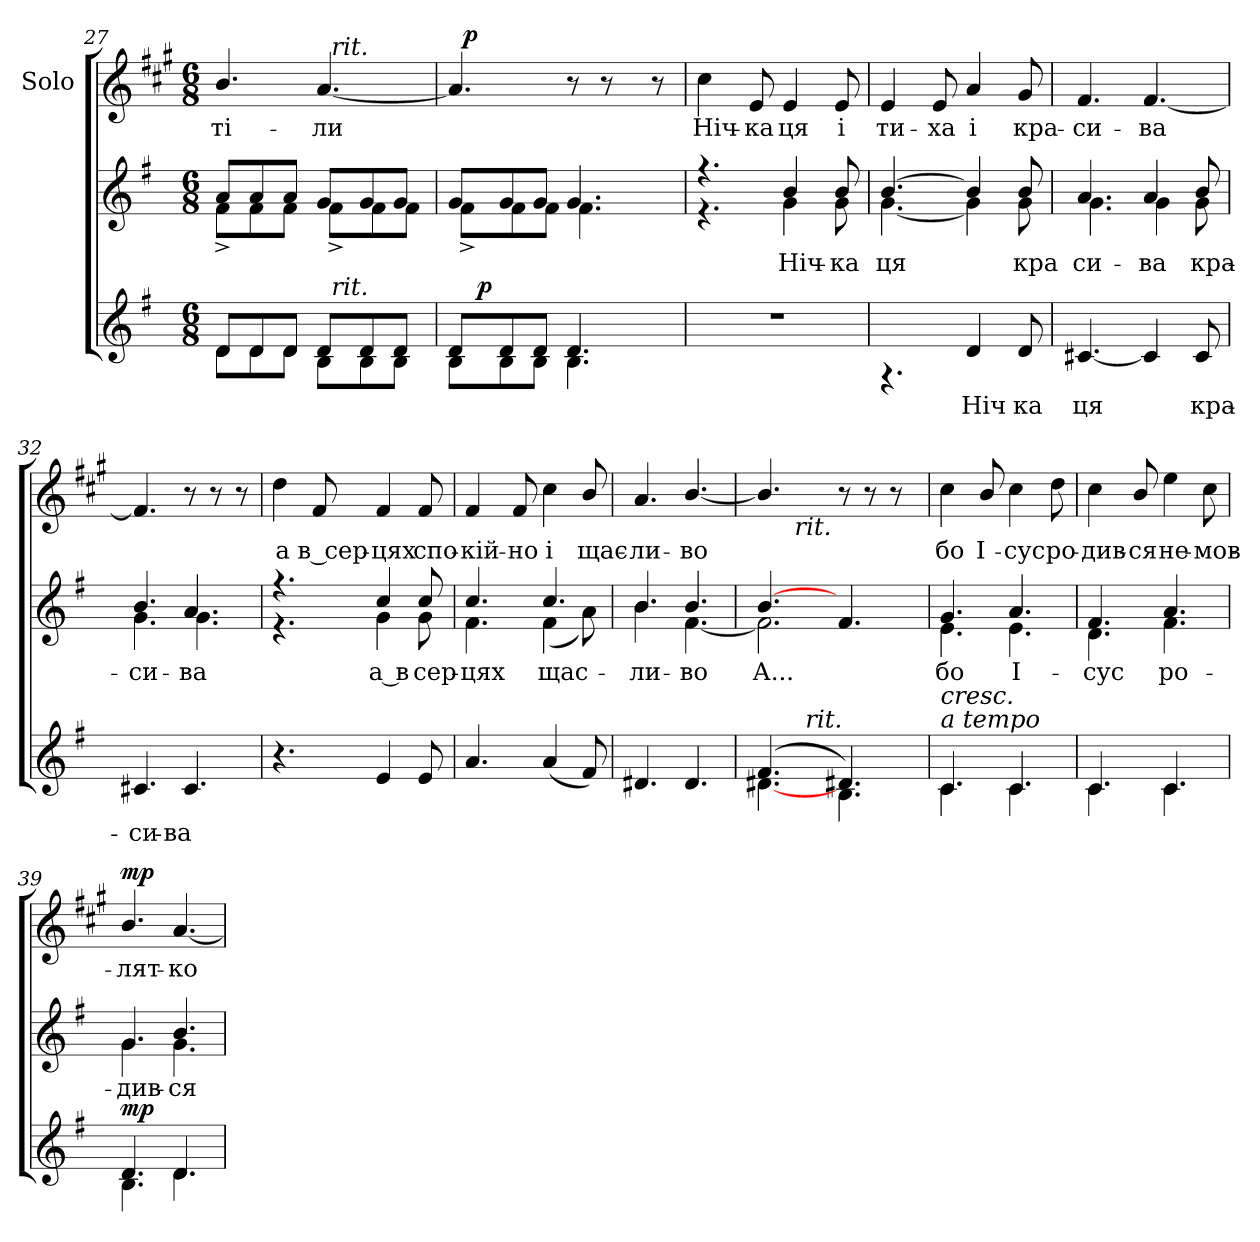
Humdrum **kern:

**kern	**text	**dynam	**kern	**text	**kern	**text	**dynam
*part3	*part3	*part3	*part2	*part2	*part1	*part1	*part1
*staff3	*staff3	*staff3	*staff2	*staff2	*staff1	*staff1	*staff1
*	*	*	*	*	*I"Solo	*	*
*clefG2	*	*	*clefG2	*	*clefG2	*	*
*	*	*	*	*	*ITrd1c2	*	*
*k[f#]	*	*	*k[f#]	*	*k[f#]	*	*
*e:	*	*	*e:	*	*e:	*	*
*M6/8	*	*	*M6/8	*	*M6/8	*	*
=27	=27	=27	=27	=27	=27	=27	=27
*^	*	*	*^	*	*	*	*
!	!	!	!	!	!	!	!	!LO:LY:b	!
*	*^	*	*	*	*	*	*^	*	*
8d/L	8d\L	4ryy	.	.	8a/L	8f#^>\L	.	4.a/	4ryy	-ті-	.
8d/	8d\	.	.	.	8a/	8f#\	.	.	.	.	.
8d/J	8d\J	8ryy	.	.	8a/J	8f#\J	.	.	8ryy	.	.
!	!	!	!	!	!	!	!	!	!	!LO:LY:b	!
8d/L	8B\L	32ryy	.	.	8g/L	8f#^>\L	.	[4.g/	32ryy	-ли	.
!	!	!	!	!	!	!	!	!	!LO:TX:a:i:t=rit.	!	!
!	!	!LO:TX:a:i:t=rit.	!	!	!	!	!	!	!	!	!
.	.	4ryy	.	.	.	.	.	.	4ryy	.	.
8d/	8B\	.	.	.	8g/	8f#\	.	.	.	.	.
8d/J	8B\J	.	.	.	8g/J	8f#\J	.	.	.	.	.
.	.	16.ryy	.	.	.	.	.	.	16.ryy	.	.
=28	=28	=28	=28	=28	=28	=28	=28	=28	=28	=28	=28
8d/L	8B\L	16ryy	.	.	8g/L	8f#^>\L	.	4.g/]	32ryy	.	.
!	!	!	!	!	!	!	!	!	!	!	!LO:DY:a
.	.	.	.	.	.	.	.	.	2ryy	.	p
!	!	!	!	!LO:DY:a	!	!	!	!	!	!	!
.	.	2ryy	.	p	.	.	.	.	.	.	.
8d/	8B\	.	.	.	8g/	8f#\	.	.	.	.	.
8d/J	8B\J	.	.	.	8g/J	8f#\J	.	.	.	.	.
4.d/	4.B\	.	.	.	4.g/	4.f#\	.	8r	.	.	.
.	.	.	.	.	.	.	.	8r	.	.	.
.	.	.	.	.	.	.	.	.	8..ryy	.	.
.	.	8.ryy	.	.	.	.	.	.	.	.	.
.	.	.	.	.	.	.	.	8r	.	.	.
*v	*v	*v	*	*	*	*	*	*v	*v	*	*
!!LO:PB:g=z
=29	=29	=29	=29	=29	=29	=29	=29	=29
*^	*	*	*	*	*	*^	*	*
*	*^	*	*	*	*	*	*	*	*	*
!	!	!	!	!	!	!	!	!	!	!LO:LY:b	!
*v	*v	*v	*	*	*	*	*	*v	*v	*	*
2.r	.	.	4.r	4.r	.	4b\	Ніч-	.
!	!	!	!	!	!	!	!LO:LY:b	!
.	.	.	.	.	.	8d/	-ка	.
!	!	!	!	!	!LO:LY:b	!	!	!
!	!	!	!	!	!	!	!LO:LY:b	!
.	.	.	4b/	4g\	Ніч-	4d/	ця	.
!	!	!	!	!	!LO:LY:b	!	!	!
!	!	!	!	!	!	!	!LO:LY:b	!
.	.	.	8b/	8g\	-ка	8d/	і	.
=30	=30	=30	=30	=30	=30	=30	=30	=30
!	!	!	!	!	!LO:LY:b	!	!	!
!	!	!	!	!	!	!	!LO:LY:b	!
4.rF	.	.	[>4.b/	[<4.g\	ця	4d/	ти-	.
!	!	!	!	!	!	!	!LO:LY:b	!
.	.	.	.	.	.	8d/	-ха	.
!	!LO:LY:b	!	!	!	!	!	!	!
!	!	!	!	!	!	!	!LO:LY:b	!
4d/	Ніч	.	4b/]	4g\]	.	4g/	і	.
!	!LO:LY:b	!	!	!	!	!	!	!
!	!	!	!	!	!LO:LY:b	!	!	!
!	!	!	!	!	!	!	!LO:LY:b	!
8d/	ка	.	8b/	8g\	кра	8f#/	кра-	.
=31	=31	=31	=31	=31	=31	=31	=31	=31
!	!LO:LY:b	!	!	!	!	!	!	!
!	!	!	!	!	!LO:LY:b	!	!	!
!	!	!	!	!	!	!	!LO:LY:b	!
[4.c#X/	ця	.	4.a/	4.g\	си-	4.e/	-си-	.
!	!	!	!	!	!LO:LY:b	!	!	!
!	!	!	!	!	!	!	!LO:LY:b	!
4c#/]	.	.	4a/	4g\	-ва	[4.e/	-ва	.
!	!LO:LY:b	!	!	!	!	!	!	!
!	!	!	!	!	!LO:LY:b	!	!	!
8c#/	кра-	.	8b/	8g\	кра-	.	.	.
=32	=32	=32	=32	=32	=32	=32	=32	=32
!	!LO:LY:b	!	!	!	!	!	!	!
!	!	!	!	!	!LO:LY:b	!	!	!
4.c#X/	-си-	.	4.b/	4.g\	-си-	4.e/]	.	.
!	!LO:LY:b	!	!	!	!	!	!	!
!	!	!	!	!	!LO:LY:b	!	!	!
4.c#/	-ва	.	4.a/	4.g\	-ва	8r	.	.
.	.	.	.	.	.	8r	.	.
.	.	.	.	.	.	8r	.	.
=33	=33	=33	=33	=33	=33	=33	=33	=33
!	!	!	!	!	!	!	!LO:LY:b	!
4.r	.	.	4.r	4.r	.	4cc\	а	.
!	!	!	!	!	!	!	!LO:LY:b	!
.	.	.	.	.	.	8e/	в сер-	.
!	!	!	!	!	!LO:LY:b	!	!	!
!	!	!	!	!	!	!	!LO:LY:b	!
4e/	.	.	4cc/	4g\	а в	4e/	-цях	.
!	!	!	!	!	!LO:LY:b	!	!	!
!	!	!	!	!	!	!	!LO:LY:b	!
8e/	.	.	8cc/	8g\	сер-	8e/	спо-	.
=34	=34	=34	=34	=34	=34	=34	=34	=34
!	!	!	!	!	!LO:LY:b	!	!	!
!	!	!	!	!	!	!	!LO:LY:b	!
4.a/	.	.	4.cc/	4.f#\	-цях	4e/	-кій-	.
!	!	!	!	!	!	!	!LO:LY:b	!
.	.	.	.	.	.	8e/	-но	.
!	!	!	!	!	!LO:LY:b	!	!	!
!	!	!	!	!	!	!	!LO:LY:b	!
(<4a/	.	.	4.cc/	(<4f#\	-щас-	4b\	і	.
!	!	!	!	!	!	!	!LO:LY:b	!
8f#/)	.	.	.	8a\)	.	8a/	щас-	.
!!LO:LB:g=z
=35	=35	=35	=35	=35	=35	=35	=35	=35
!	!	!	!	!	!LO:LY:b	!	!	!
!	!	!	!	!	!	!	!LO:LY:b	!
4.d#X/	.	.	4.b/	4.b\	ли-	4.g/	-ли-	.
!	!	!	!	!	!LO:LY:b	!	!	!
!	!	!	!	!	!	!	!LO:LY:b	!
4.d#/	.	.	4.b/	[<4.f#\	-во	[4.a/	-во	.
=36	=36	=36	=36	=36	=36	=36	=36	=36
*^	*	*	*	*	*	*	*	*
!	!	!	!	!	!	!LO:LY:b	!	!	!
*	*^	*	*	*	*	*	*^	*	*
(4.f#/	[<4.d#X\	8.ryy	.	.	[>4.b/	2.f#\]	А...	4.a/]	8ryy	.	.
.	.	.	.	.	.	.	.	.	32ryy	.	.
!	!	!	!	!	!	!	!	!	!LO:TX:b:i:t=rit.	!	!
.	.	.	.	.	.	.	.	.	2ryy	.	.
!	!	!LO:TX:a:i:t=rit.	!	!	!	!	!	!	!	!	!
.	.	2ryy	.	.	.	.	.	.	.	.	.
4.d#X/)	4.B\	.	.	.	4.f#/	.	.	8r	.	.	.
.	.	.	.	.	.	.	.	8r	.	.	.
.	.	.	.	.	.	.	.	8r	.	.	.
.	.	.	.	.	.	.	.	.	16.ryy	.	.
.	.	16ryy	.	.	.	.	.	.	.	.	.
*	*v	*v	*	*	*	*	*	*v	*v	*	*
=37	=37	=37	=37	=37	=37	=37	=37	=37	=37
*	*^	*	*	*	*	*	*^	*	*
!	!	!	!	!	!	!	!LO:LY:b	!	!	!	!
*	*v	*v	*	*	*	*	*	*v	*v	*	*
*	*^	*	*	*	*	*	*^	*	*
!	!	!	!	!	!	!	!	!LO:TX:b:i:t=a tempo	!	!	!
!	!	!	!	!	!	!	!	!LO:TX:a:i:t=cresc.	!	!	!
!LO:TX:a:i:t=a tempo	!	!	!	!	!	!	!	!	!	!	!
!LO:TX:a:i:t=cresc.	!	!	!	!	!	!	!	!	!	!	!
!	!	!	!	!	!	!	!	!	!	!LO:LY:b	!
*	*v	*v	*	*	*	*	*	*v	*v	*	*
4.c/	4.c\	.	.	4.g/	4.e\	бо	4b\	бо	.
!	!	!	!	!	!	!	!	!LO:LY:b	!
.	.	.	.	.	.	.	8a/	І-	.
!	!	!	!	!	!	!LO:LY:b	!	!	!
!	!	!	!	!	!	!	!	!LO:LY:b	!
4.c/	4.c\	.	.	4.a/	4.e\	І-	4b\	-сус	.
!	!	!	!	!	!	!	!	!LO:LY:b	!
.	.	.	.	.	.	.	8cc\	ро-	.
=38	=38	=38	=38	=38	=38	=38	=38	=38	=38
!	!	!	!	!	!	!LO:LY:b	!	!	!
!	!	!	!	!	!	!	!	!LO:LY:b	!
4.c/	4.c\	.	.	4.f#/	4.d\	-сус	4b\	-див-	.
!	!	!	!	!	!	!	!	!LO:LY:b	!
.	.	.	.	.	.	.	8a/	-ся	.
!	!	!	!	!	!	!LO:LY:b	!	!	!
!	!	!	!	!	!	!	!	!LO:LY:b	!
4.c/	4.c\	.	.	4.a/	4.f#\	ро-	4dd\	не-	.
!	!	!	!	!	!	!	!	!LO:LY:b	!
.	.	.	.	.	.	.	8b\	-мов-	.
=39	=39	=39	=39	=39	=39	=39	=39	=39	=39
!	!	!	!	!	!	!LO:LY:b	!	!	!
!	!	!	!LO:DY:a	!	!	!	!	!LO:LY:b	!LO:DY:a
4.d/	4.B\	.	mp	4.g/	4.g\	-див-	4.a/	-лят-	mp
!	!	!	!	!	!	!LO:LY:b	!	!	!
!	!	!	!	!	!	!	!	!LO:LY:b	!
4.d/	4.d\	.	.	4.b/	4.g\	-ся	[4.g/	-ко	.
*v	*v	*	*	*	*	*	*	*	*
*	*	*	*v	*v	*	*	*	*
=	=	=	=	=	=	=	=
*-	*-	*-	*-	*-	*-	*-	*-
